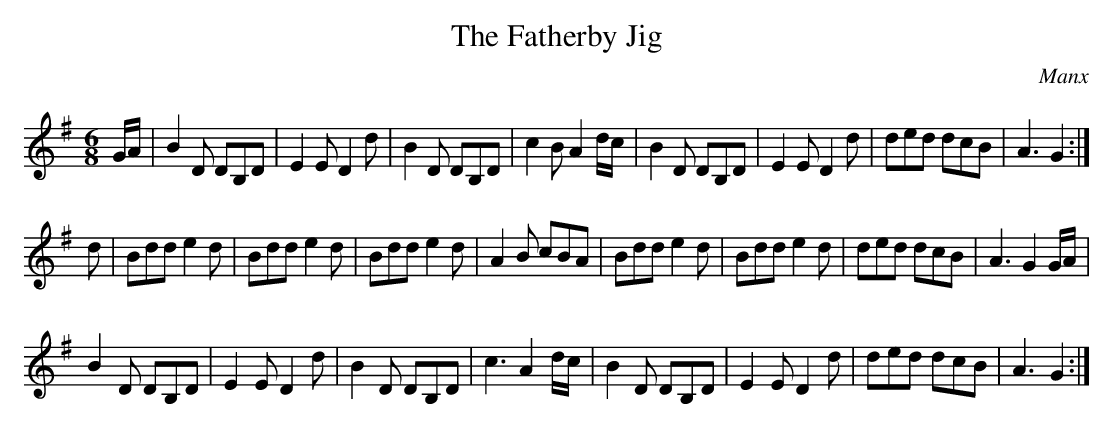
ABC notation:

X:1
T: The Fatherby Jig
O: Manx
M: 6/8
K: G
G/A/ | B2D DB,D | E2E D2d |B2D DB,D | c2B A2d/c/ |\
B2D DB,D | E2E D2d | ded dcB | A3 G2 :|
d | Bdd e2d | Bdd e2d | Bdd e2d | A2B cBA |\
Bdd e2d | Bdd e2d | ded dcB |A3 G2 G/A/|
B2D DB,D | E2E D2d |B2D DB,D | c3 A2d/c/ |\
B2D DB,D | E2E D2d | ded dcB | A3 G2 :|
